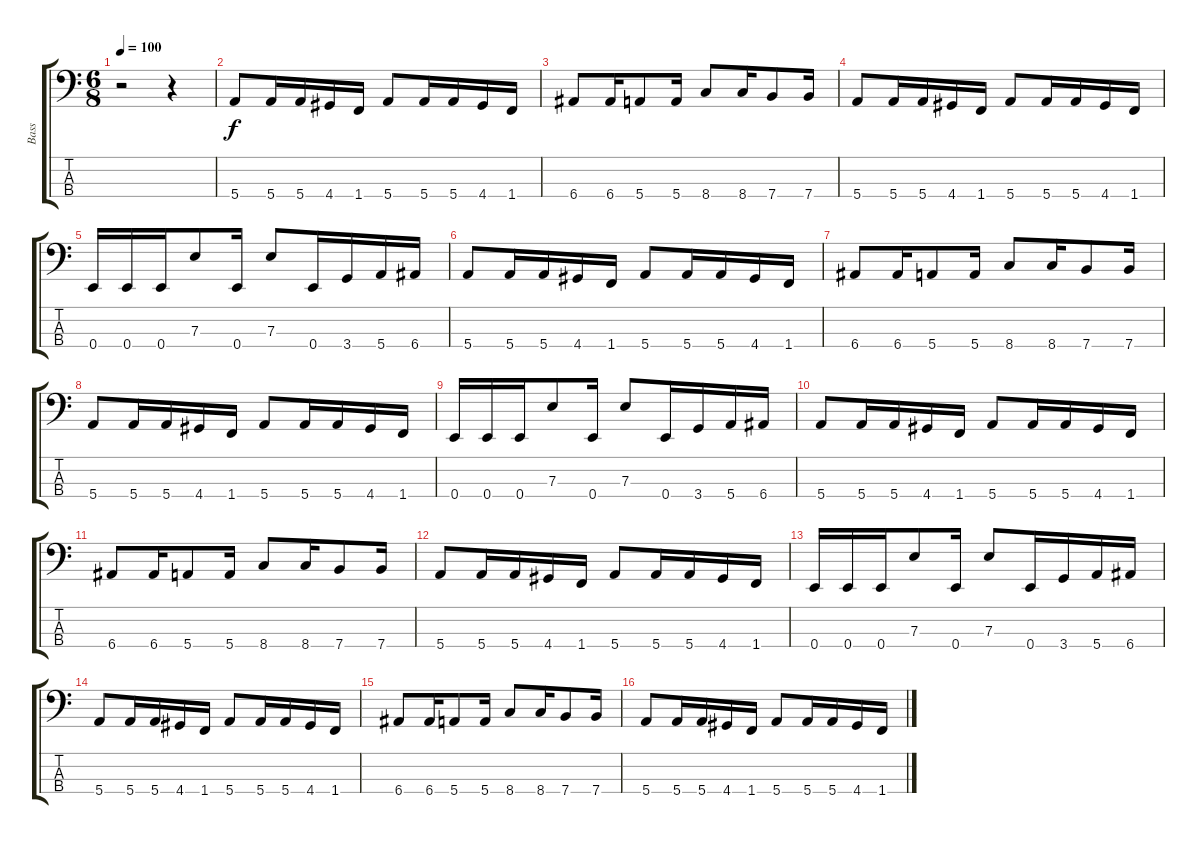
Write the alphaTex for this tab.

\track ("Bass" "Bass") {instrument electricbassfinger}
\staff {score tabs}
\tuning (G2 D2 A1 E1) {hide}
\ts (6 8)
\tempo 100
\clef f4
\ks c
r.2{dy f instrument electricbassfinger} r.4 |
5.4.8 5.4.16 5.4.16 4.4.16 1.4.16 5.4.8 5.4.16 5.4.16 4.4.16 1.4.16 |
6.4.8 6.4.16 5.4.8 5.4.16 8.4.8 8.4.16 7.4.8 7.4.16 |
5.4.8 5.4.16 5.4.16 4.4.16 1.4.16 5.4.8 5.4.16 5.4.16 4.4.16 1.4.16 |
0.4.16 0.4.16 0.4.16 7.3.8 0.4.16 7.3.8 0.4.16 3.4.16 5.4.16 6.4.16 |
5.4.8 5.4.16 5.4.16 4.4.16 1.4.16 5.4.8 5.4.16 5.4.16 4.4.16 1.4.16 |
6.4.8 6.4.16 5.4.8 5.4.16 8.4.8 8.4.16 7.4.8 7.4.16 |
5.4.8 5.4.16 5.4.16 4.4.16 1.4.16 5.4.8 5.4.16 5.4.16 4.4.16 1.4.16 |
0.4.16 0.4.16 0.4.16 7.3.8 0.4.16 7.3.8 0.4.16 3.4.16 5.4.16 6.4.16 |
5.4.8 5.4.16 5.4.16 4.4.16 1.4.16 5.4.8 5.4.16 5.4.16 4.4.16 1.4.16 |
6.4.8 6.4.16 5.4.8 5.4.16 8.4.8 8.4.16 7.4.8 7.4.16 |
5.4.8 5.4.16 5.4.16 4.4.16 1.4.16 5.4.8 5.4.16 5.4.16 4.4.16 1.4.16 |
0.4.16 0.4.16 0.4.16 7.3.8 0.4.16 7.3.8 0.4.16 3.4.16 5.4.16 6.4.16 |
5.4.8 5.4.16 5.4.16 4.4.16 1.4.16 5.4.8 5.4.16 5.4.16 4.4.16 1.4.16 |
6.4.8 6.4.16 5.4.8 5.4.16 8.4.8 8.4.16 7.4.8 7.4.16 |
5.4.8 5.4.16 5.4.16 4.4.16 1.4.16 5.4.8 5.4.16 5.4.16 4.4.16 1.4.16
